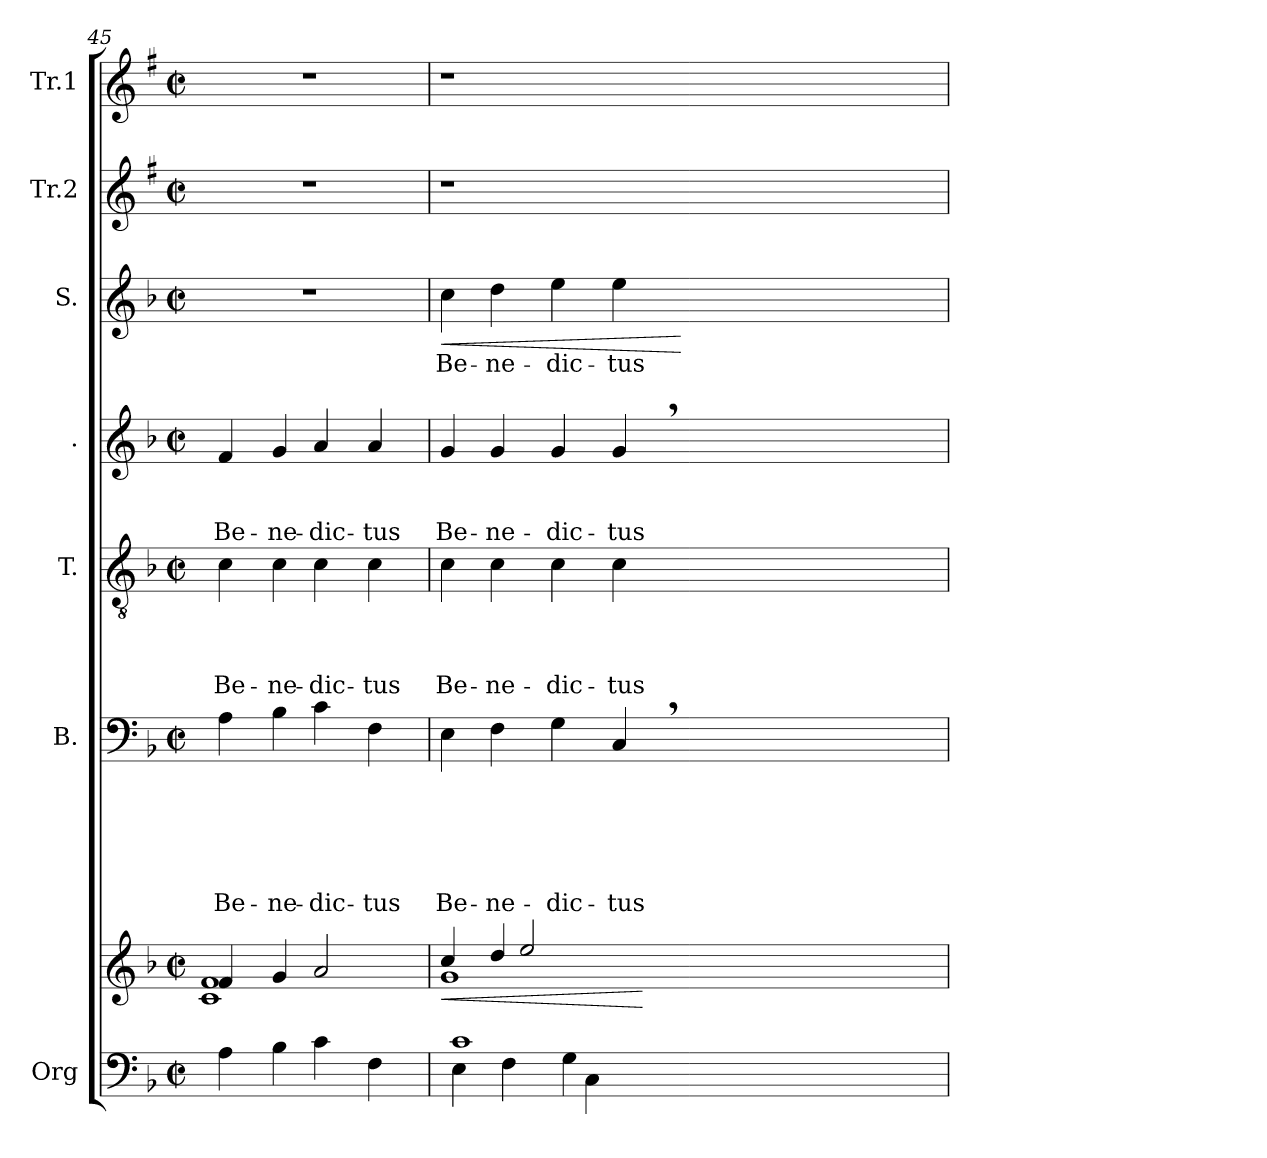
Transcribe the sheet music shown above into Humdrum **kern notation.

**kern	**kern	**dynam	**kern	**text	**text	**text	**text	**text	**text	**kern	**text	**text	**text	**text	**kern	**text	**text	**text	**kern	**text	**text	**dynam	**kern	**kern
*part7	*part7	*part7	*part6	*part6	*part6	*part6	*part6	*part6	*part6	*part5	*part5	*part5	*part5	*part5	*part4	*part4	*part4	*part4	*part3	*part3	*part3	*part3	*part2	*part1
*staff8	*staff7	*staff7/8	*staff6	*staff6	*staff6	*staff6	*staff6	*staff6	*staff6	*staff5	*staff5	*staff5	*staff5	*staff5	*staff4	*staff4	*staff4	*staff4	*staff3	*staff3	*staff3	*staff3	*staff2	*staff1
*I"Org	*	*	*I"B.	*	*	*	*	*	*	*I"T.	*	*	*	*	*I".	*	*	*	*I"S.	*	*	*	*I"Tr.2	*I"Tr.1
*	*	*	*I'B.	*	*	*	*	*	*	*I'T.	*	*	*	*	*	*	*	*	*I'S.	*	*	*	*I'Tr.2	*I'Tr.1
*clefF4	*clefG2	*	*clefF4	*	*	*	*	*	*	*clefGv2	*	*	*	*	*clefG2	*	*	*	*clefG2	*	*	*	*clefG2	*clefG2
*	*	*	*	*	*	*	*	*	*	*	*	*	*	*	*	*	*	*	*	*	*	*	*ITrd1c2	*ITrd1c2
*k[b-]	*k[b-]	*	*k[b-]	*	*	*	*	*	*	*k[b-]	*	*	*	*	*k[b-]	*	*	*	*k[b-]	*	*	*	*k[b-]	*k[b-]
*F:	*F:	*	*F:	*	*	*	*	*	*	*F:	*	*	*	*	*F:	*	*	*	*F:	*	*	*	*F:	*F:
*M2/2	*M2/2	*	*M2/2	*	*	*	*	*	*	*M2/2	*	*	*	*	*M2/2	*	*	*	*M2/2	*	*	*	*M2/2	*M2/2
*met(c|)	*met(c|)	*	*met(c|)	*	*	*	*	*	*	*met(c|)	*	*	*	*	*met(c|)	*	*	*	*met(c|)	*	*	*	*met(c|)	*met(c|)
=45	=45	=45	=45	=45	=45	=45	=45	=45	=45	=45	=45	=45	=45	=45	=45	=45	=45	=45	=45	=45	=45	=45	=45	=45
*	*^	*	*	*	*	*	*	*	*	*	*	*	*	*	*	*	*	*	*	*	*	*	*	*
!	!	!	!	!	!	!	!	!	!	!LO:LY:b	!	!	!	!	!LO:LY:b	!	!	!	!LO:LY:b	!	!	!	!	!	!
*	*	*	*	*	*	*	*	*	*	*	*	*	*	*	*	*	*	*	*	*^	*	*	*	*	*
4A\	4f/	1c 1f	.	4A\	.	.	.	.	.	Be-	4c\	.	.	.	Be-	4f/	.	.	Be-	1r	16.ryy	.	.	.	1r	1r
.	.	.	.	.	.	.	.	.	.	.	.	.	.	.	.	.	.	.	.	.	2ryy	.	.	.	.	.
!	!	!	!	!	!	!	!	!	!	!LO:LY:b	!	!	!	!	!LO:LY:b	!	!	!	!LO:LY:b	!	!	!	!	!	!	!
4B-\	4g/	.	.	4B-\	.	.	.	.	.	-ne-	4c\	.	.	.	-ne-	4g/	.	.	-ne-	.	.	.	.	.	.	.
!	!	!	!	!	!	!	!	!	!	!LO:LY:b	!	!	!	!	!LO:LY:b	!	!	!	!LO:LY:b	!	!	!	!	!	!	!
4c\	2a/	.	.	4c\	.	.	.	.	.	-dic-	4c\	.	.	.	-dic-	4a/	.	.	-dic-	.	.	.	.	.	.	.
.	.	.	.	.	.	.	.	.	.	.	.	.	.	.	.	.	.	.	.	.	4ryy	.	.	.	.	.
!	!	!	!	!	!	!	!	!	!	!LO:LY:b	!	!	!	!	!LO:LY:b	!	!	!	!LO:LY:b	!	!	!	!	!	!	!
4F\	.	.	.	4F\	.	.	.	.	.	-tus	4c\	.	.	.	-tus	4a/	.	.	-tus	.	.	.	.	.	.	.
.	.	.	.	.	.	.	.	.	.	.	.	.	.	.	.	.	.	.	.	.	8ryy	.	.	.	.	.
.	.	.	.	.	.	.	.	.	.	.	.	.	.	.	.	.	.	.	.	.	32ryy	.	.	.	.	.
=46	=46	=46	=46	=46	=46	=46	=46	=46	=46	=46	=46	=46	=46	=46	=46	=46	=46	=46	=46	=46	=46	=46	=46	=46	=46	=46
*^	*	*	*	*	*	*	*	*	*	*	*	*	*	*	*	*	*	*	*	*	*	*	*	*	*	*
*	*^	*	*	*	*	*	*	*	*	*	*	*	*	*	*	*	*	*	*	*	*	*	*	*	*	*	*
*	*	*^	*	*	*	*	*	*	*	*	*	*	*	*	*	*	*	*	*	*	*	*	*	*	*	*	*	*
!	!	!	!	!	!	!LO:HP:b	!	!	!	!	!	!	!LO:LY:b	!	!	!	!	!LO:LY:b	!	!	!	!LO:LY:b	!	!	!LO:LY:b	!LO:LY:b	!LO:HP:b	!	!
*	*	*	*	*	*^	*	*	*	*	*	*	*	*	*	*	*	*	*	*	*	*	*	*v	*v	*	*	*	*	*
32ryy	32ryy	32ryy	32ryy	1g	4cc/	4ryy	<	4E\	.	.	.	.	.	Be-	4c\	.	.	.	Be-	4g/	.	.	Be-	4cc\	Be-	--	<	1r	1r
1c	4E\	4ryy	2ryy	.	.	.	.	.	.	.	.	.	.	.	.	.	.	.	.	.	.	.	.	.	.	.	.	.	.
!	!	!	!	!	!	!	!	!	!	!	!	!	!	!LO:LY:b	!	!	!	!	!LO:LY:b	!	!	!	!LO:LY:b	!	!LO:LY:b	!	!	!	!
.	.	.	.	.	4dd/	16.ryy	.	4F\	.	.	.	.	.	-ne-	4c\	.	.	.	-ne-	4g/	.	.	-ne-	4dd\	-ne-	.	.	.	.
.	1ryy	4F\	.	.	.	.	.	.	.	.	.	.	.	.	.	.	.	.	.	.	.	.	.	.	.	.	.	.	.
.	.	.	.	.	.	2ee/	.	.	.	.	.	.	.	.	.	.	.	.	.	.	.	.	.	.	.	.	.	.	.
!	!	!	!	!	!	!	!	!	!	!	!	!	!	!LO:LY:b	!	!	!	!	!LO:LY:b	!	!	!	!LO:LY:b	!	!LO:LY:b	!	!	!	!
.	.	.	.	.	1ryy	.	.	4G\	.	.	.	.	.	-dic-	4c\	.	.	.	-dic-	4g/	.	.	-dic-	4ee\	-dic-	.	.	.	.
.	.	16.ryy	4G\	.	.	.	.	.	.	.	.	.	.	.	.	.	.	.	.	.	.	.	.	.	.	.	.	.	.
.	.	4C\	.	.	.	.	.	.	.	.	.	.	.	.	.	.	.	.	.	.	.	.	.	.	.	.	.	.	.
!	!	!	!	!	!	!	!	!	!	!	!	!	!	!LO:LY:b	!	!	!	!	!LO:LY:b	!	!	!	!LO:LY:b	!	!LO:LY:b	!	!	!	!
.	.	.	.	.	.	.	.	4C,>/	.	.	.	.	.	-tus	4c\	.	.	.	-tus	4g,>/	.	.	-tus	4ee\	-tus	.	.	.	.
.	.	.	1ryy	.	.	.	.	.	.	.	.	.	.	.	.	.	.	.	.	.	.	.	.	.	.	.	.	.	.
.	.	.	.	.	.	1ryy	[	.	.	.	.	.	.	.	.	.	.	.	.	.	.	.	.	.	.	.	.	.	.
.	.	1ryy	.	.	.	.	.	.	.	.	.	.	.	.	.	.	.	.	.	.	.	.	.	.	.	.	.	.	.
.	.	.	.	1ryy	.	.	.	1ryy	.	.	.	.	.	.	1ryy	.	.	.	.	1ryy	.	.	.	1ryy	.	.	[	1ryy	1ryy
1ryy	.	.	.	.	.	.	.	.	.	.	.	.	.	.	.	.	.	.	.	.	.	.	.	.	.	.	.	.	.
.	8.ryy	.	.	.	.	.	.	.	.	.	.	.	.	.	.	.	.	.	.	.	.	.	.	.	.	.	.	.	.
.	2.ryy	.	.	.	.	.	.	.	.	.	.	.	.	.	.	.	.	.	.	.	.	.	.	.	.	.	.	.	.
.	.	.	.	.	2ryy	.	.	.	.	.	.	.	.	.	.	.	.	.	.	.	.	.	.	.	.	.	.	.	.
.	.	.	8.ryy	.	.	.	.	.	.	.	.	.	.	.	.	.	.	.	.	.	.	.	.	.	.	.	.	.	.
.	.	.	.	.	.	4.ryy	.	.	.	.	.	.	.	.	.	.	.	.	.	.	.	.	.	.	.	.	.	.	.
.	.	8.ryy	.	.	.	.	.	.	.	.	.	.	.	.	.	.	.	.	.	.	.	.	.	.	.	.	.	.	.
.	.	.	4ryy	.	.	.	.	.	.	.	.	.	.	.	.	.	.	.	.	.	.	.	.	.	.	.	.	.	.
.	.	.	.	8..ryy	8..ryy	.	.	8..ryy	.	.	.	.	.	.	8..ryy	.	.	.	.	8..ryy	.	.	.	8..ryy	.	.	.	8..ryy	8..ryy
8.ryy	.	.	.	.	.	.	.	.	.	.	.	.	.	.	.	.	.	.	.	.	.	.	.	.	.	.	.	.	.
.	.	8ryy	.	.	.	.	.	.	.	.	.	.	.	.	.	.	.	.	.	.	.	.	.	.	.	.	.	.	.
.	.	32ryy	.	.	.	.	.	.	.	.	.	.	.	.	.	.	.	.	.	.	.	.	.	.	.	.	.	.	.
*v	*v	*v	*v	*	*	*	*	*	*	*	*	*	*	*	*	*	*	*	*	*	*	*	*	*	*	*	*	*	*
*	*v	*v	*v	*	*	*	*	*	*	*	*	*	*	*	*	*	*	*	*	*	*	*	*	*	*	*
=	=	=	=	=	=	=	=	=	=	=	=	=	=	=	=	=	=	=	=	=	=	=	=	=
*-	*-	*-	*-	*-	*-	*-	*-	*-	*-	*-	*-	*-	*-	*-	*-	*-	*-	*-	*-	*-	*-	*-	*-	*-
